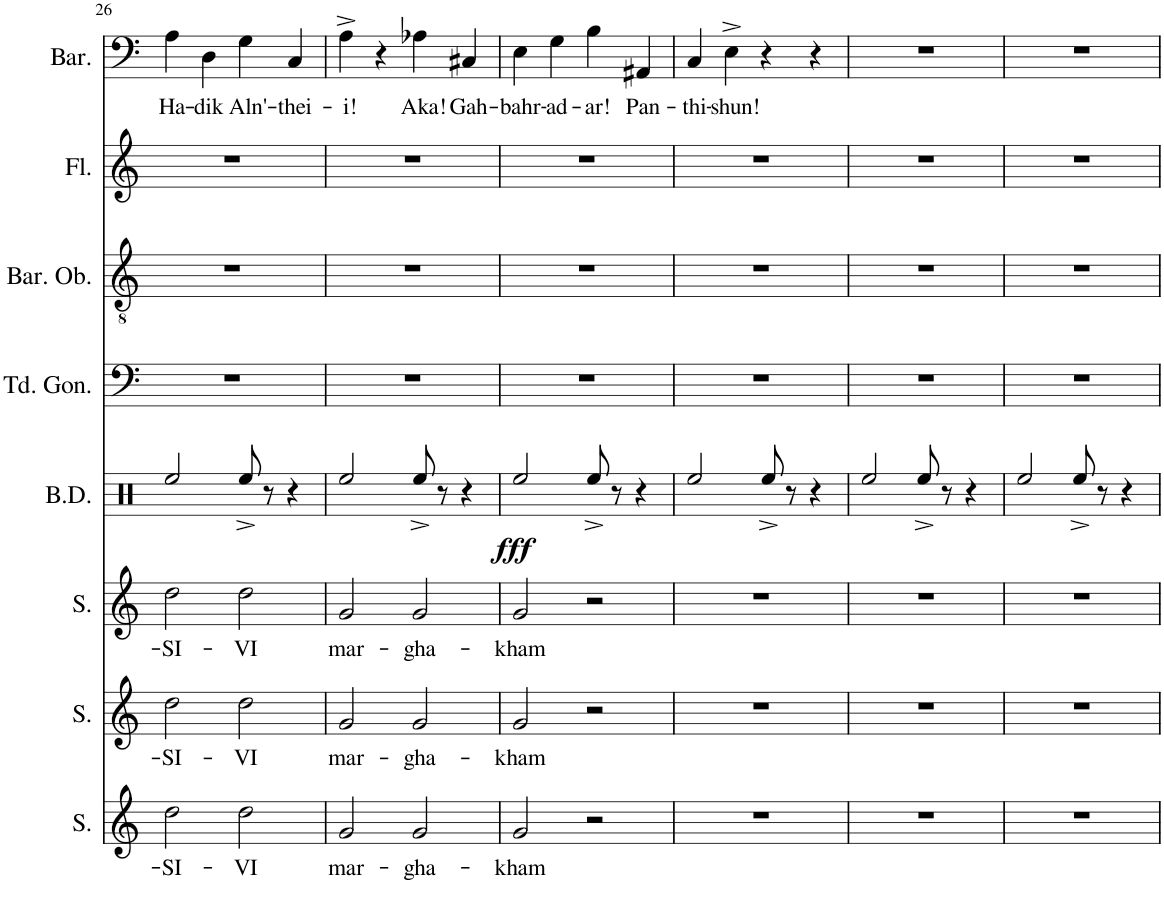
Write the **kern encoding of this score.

**kern	**text	**kern	**text	**kern	**text	**kern	**dynam	**kern	**kern	**kern	**kern	**text
*part8	*part8	*part7	*part7	*part6	*part6	*part5	*part5	*part4	*part3	*part2	*part1	*part1
*staff8	*staff8	*staff7	*staff7	*staff6	*staff6	*staff5	*staff5	*staff4	*staff3	*staff2	*staff1	*staff1
*I"Soprano	*	*I"Soprano	*	*I"Soprano	*	*I"Bass Drums	*	*I"Tuned Gongs	*I"Baritone Oboe	*I"Flute	*I"Baritone	*
*I'S.	*	*I'S.	*	*I'S.	*	*I'B.D.	*	*I'Td. Gon.	*I'Bar. Ob.	*I'Fl.	*I'Bar.	*
!!LO:PB:g=z
*clefG2	*	*clefG2	*	*clefG2	*	*clefX	*	*clefF4	*clefGv2	*clefG2	*clefF4	*
*k[]	*	*k[]	*	*k[]	*	*k[]	*	*k[]	*k[]	*k[]	*k[]	*
*M4/4	*	*M4/4	*	*M4/4	*	*M4/4	*	*M4/4	*M4/4	*M4/4	*M4/4	*
=26	=26	=26	=26	=26	=26	=26	=26	=26	=26	=26	=26	=26
!	!LO:LY:b	!	!LO:LY:b	!	!LO:LY:b	!	!	!	!	!	!	!LO:LY:b
2dd\	-SI-	2dd\	-SI-	2dd\	-SI-	2Ree/	.	1r	1r	1r	4A\	Ha-
!	!	!	!	!	!	!	!	!	!	!	!	!LO:LY:b
.	.	.	.	.	.	.	.	.	.	.	4D\	-dik
!	!LO:LY:b	!	!LO:LY:b	!	!LO:LY:b	!	!	!	!	!	!	!LO:LY:b
2dd\	-VI	2dd\	-VI	2dd\	-VI	8Ree^/	.	.	.	.	4G\	Aln'-
.	.	.	.	.	.	8r	.	.	.	.	.	.
!	!	!	!	!	!	!	!	!	!	!	!	!LO:LY:b
.	.	.	.	.	.	4r	.	.	.	.	4C/	-thei-
=27	=27	=27	=27	=27	=27	=27	=27	=27	=27	=27	=27	=27
!	!LO:LY:b	!	!LO:LY:b	!	!LO:LY:b	!	!	!	!	!	!	!LO:LY:b
2g/	mar-	2g/	mar-	2g/	mar-	2Ree/	.	1r	1r	1r	4A^\	-i!
.	.	.	.	.	.	.	.	.	.	.	4r	.
!	!LO:LY:b	!	!LO:LY:b	!	!LO:LY:b	!	!	!	!	!	!	!LO:LY:b
2g/	-gha-	2g/	-gha-	2g/	-gha-	8Ree^/	.	.	.	.	4A-X\	Aka!
.	.	.	.	.	.	8r	.	.	.	.	.	.
!	!	!	!	!	!	!	!	!	!	!	!	!LO:LY:b
.	.	.	.	.	.	4r	.	.	.	.	4C#X/	Gah-
=28	=28	=28	=28	=28	=28	=28	=28	=28	=28	=28	=28	=28
!	!LO:LY:b	!	!LO:LY:b	!	!LO:LY:b	!	!LO:DY:b	!	!	!	!	!LO:LY:b
2g/	-kham	2g/	-kham	2g/	-kham	2Ree/	fff	1r	1r	1r	4E\	-bahr-
!	!	!	!	!	!	!	!	!	!	!	!	!LO:LY:b
.	.	.	.	.	.	.	.	.	.	.	4G\	-ad-
!	!	!	!	!	!	!	!	!	!	!	!	!LO:LY:b
2r	.	2r	.	2r	.	8Ree^/	.	.	.	.	4B\	-ar!
.	.	.	.	.	.	8r	.	.	.	.	.	.
!	!	!	!	!	!	!	!	!	!	!	!	!LO:LY:b
.	.	.	.	.	.	4r	.	.	.	.	4AA#X/	Pan-
=29	=29	=29	=29	=29	=29	=29	=29	=29	=29	=29	=29	=29
!	!	!	!	!	!	!	!	!	!	!	!	!LO:LY:b
1r	.	1r	.	1r	.	2Ree/	.	1r	1r	1r	4C/	-thi-
!	!	!	!	!	!	!	!	!	!	!	!	!LO:LY:b
.	.	.	.	.	.	.	.	.	.	.	4E^\	-shun!
.	.	.	.	.	.	8Ree^/	.	.	.	.	4r	.
.	.	.	.	.	.	8r	.	.	.	.	.	.
.	.	.	.	.	.	4r	.	.	.	.	4r	.
=30	=30	=30	=30	=30	=30	=30	=30	=30	=30	=30	=30	=30
1r	.	1r	.	1r	.	2Ree/	.	1r	1r	1r	1r	.
.	.	.	.	.	.	8Ree^/	.	.	.	.	.	.
.	.	.	.	.	.	8r	.	.	.	.	.	.
.	.	.	.	.	.	4r	.	.	.	.	.	.
=31	=31	=31	=31	=31	=31	=31	=31	=31	=31	=31	=31	=31
1r	.	1r	.	1r	.	2Ree/	.	1r	1r	1r	1r	.
.	.	.	.	.	.	8Ree^/	.	.	.	.	.	.
.	.	.	.	.	.	8r	.	.	.	.	.	.
.	.	.	.	.	.	4r	.	.	.	.	.	.
=	=	=	=	=	=	=	=	=	=	=	=	=
*-	*-	*-	*-	*-	*-	*-	*-	*-	*-	*-	*-	*-
